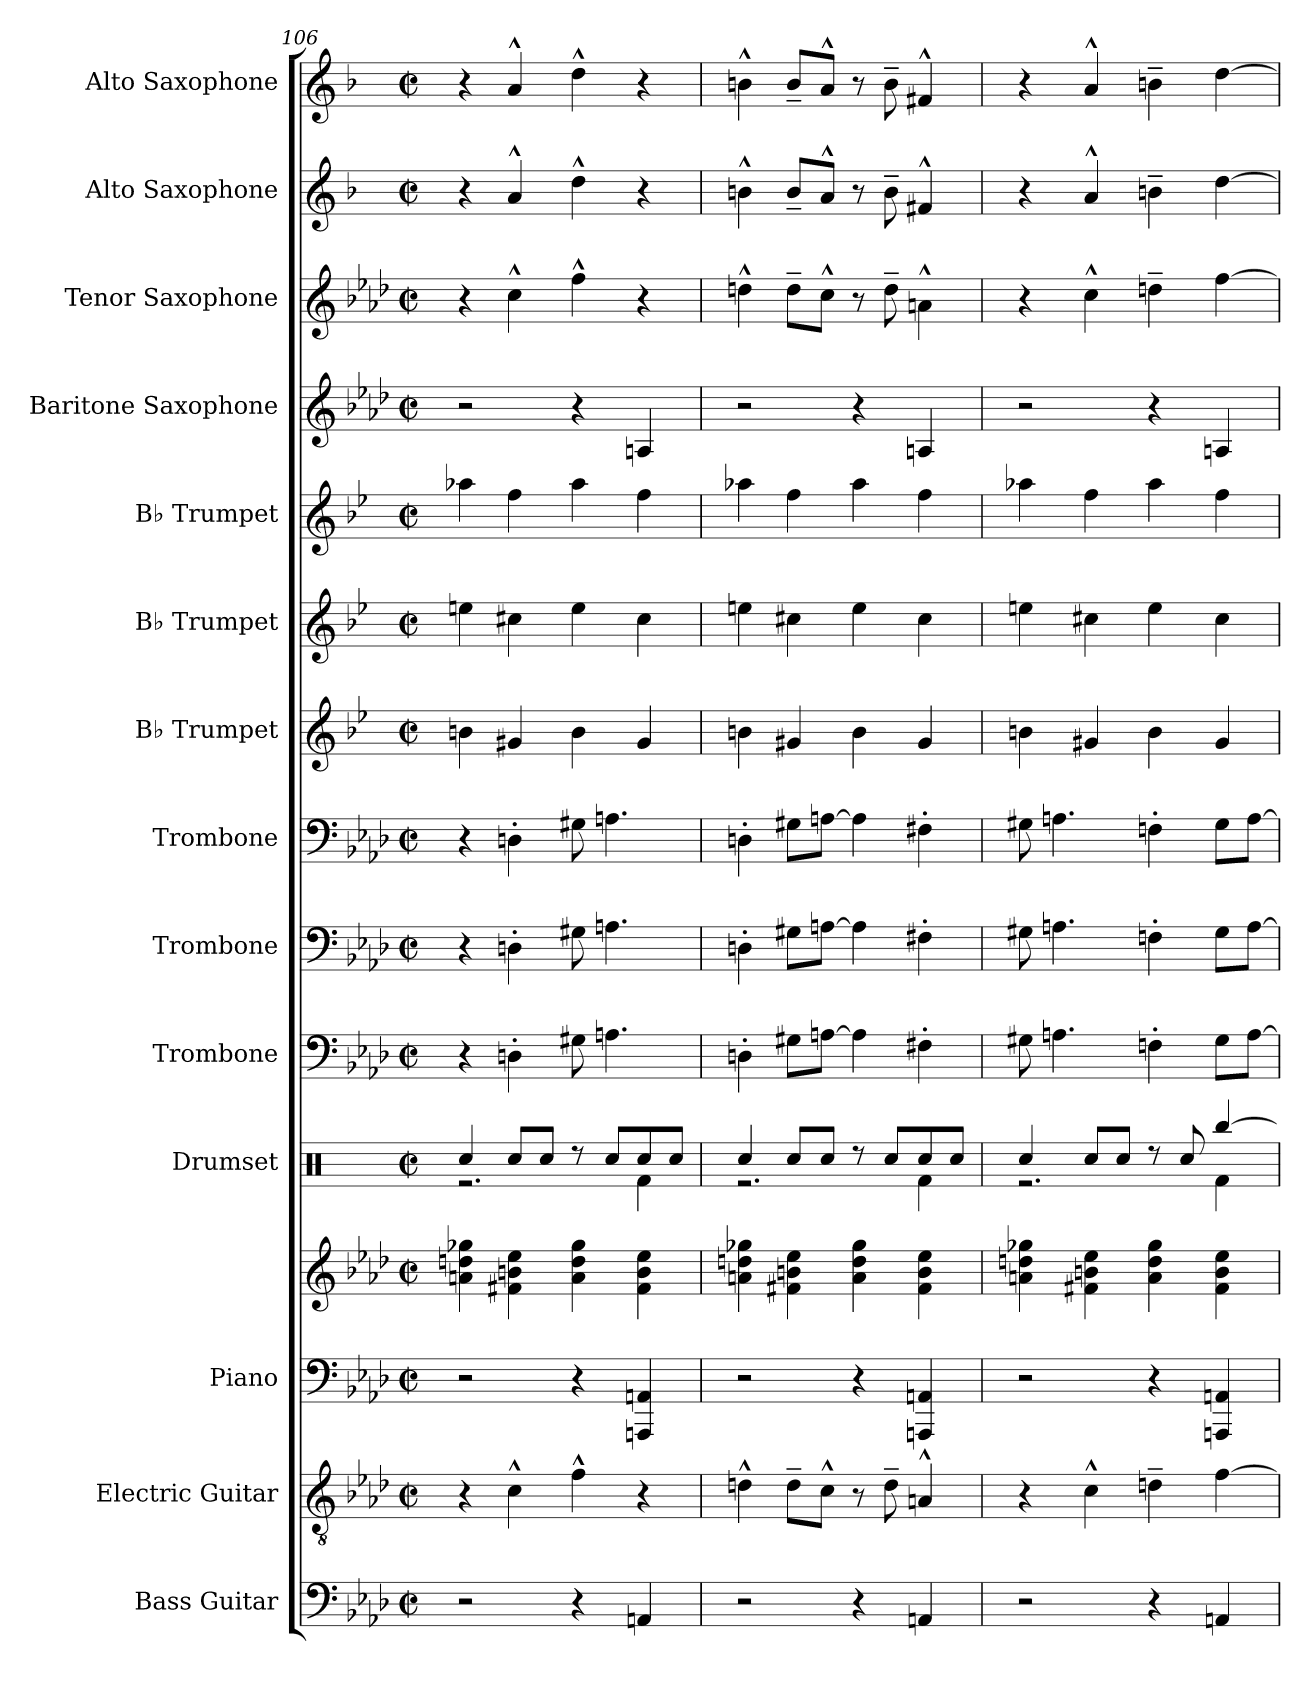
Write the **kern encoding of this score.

**kern	**kern	**kern	**kern	**kern	**kern	**kern	**kern	**kern	**kern	**kern	**kern	**kern	**kern	**kern
*part14	*part13	*part12	*part12	*part11	*part10	*part9	*part8	*part7	*part6	*part5	*part4	*part3	*part2	*part1
*staff15	*staff14	*staff13	*staff12	*staff11	*staff10	*staff9	*staff8	*staff7	*staff6	*staff5	*staff4	*staff3	*staff2	*staff1
*I"Bass Guitar	*I"Electric Guitar	*I"Piano	*	*I"Drumset	*I"Trombone	*I"Trombone	*I"Trombone	*I"B♭ Trumpet	*I"B♭ Trumpet	*I"B♭ Trumpet	*I"Baritone Saxophone	*I"Tenor Saxophone	*I"Alto Saxophone	*I"Alto Saxophone
*I'B. Guit.	*I'El. Guit.	*I'Pno.	*	*I'Drs.	*I'Tbn.	*I'Tbn.	*I'Tbn.	*I'B♭ Tpt.	*I'B♭ Tpt.	*I'B♭ Tpt.	*I'Bar. Sax.	*I'T. Sax.	*I'A. Sax.	*I'A. Sax.
*clefF4	*clefGv2	*clefF4	*clefG2	*clefX	*clefF4	*clefF4	*clefF4	*clefG2	*clefG2	*clefG2	*clefG2	*clefG2	*clefG2	*clefG2
*ITrd7c12	*	*	*	*	*	*	*	*ITrd1c2	*ITrd1c2	*ITrd1c2	*ITrd12c21	*ITrd8c14	*ITrd5c9	*ITrd5c9
*k[b-e-a-d-]	*k[b-e-a-d-]	*k[b-e-a-d-]	*k[b-e-a-d-]	*k[]	*k[b-e-a-d-]	*k[b-e-a-d-]	*k[b-e-a-d-]	*k[b-e-a-d-]	*k[b-e-a-d-]	*k[b-e-a-d-]	*k[b-e-a-d-]	*k[b-e-a-d-]	*k[b-e-a-d-]	*k[b-e-a-d-]
*M2/2	*M2/2	*M2/2	*M2/2	*M2/2	*M2/2	*M2/2	*M2/2	*M2/2	*M2/2	*M2/2	*M2/2	*M2/2	*M2/2	*M2/2
*met(c|)	*met(c|)	*met(c|)	*met(c|)	*met(c|)	*met(c|)	*met(c|)	*met(c|)	*met(c|)	*met(c|)	*met(c|)	*met(c|)	*met(c|)	*met(c|)	*met(c|)
=106	=106	=106	=106	=106	=106	=106	=106	=106	=106	=106	=106	=106	=106	=106
*	*	*	*	*^	*	*	*	*	*	*	*	*	*	*
2r	4r	2r	4an\ 4ddn\ 4gg-X\	4Rcc/	2.r	4r	4r	4r	4an\	4ddn\	4gg-X\	2r	4r	4r	4r
.	4c^^\	.	4f#X\ 4bn\ 4ee-\	8Rcc/L	.	4Dn'\	4Dn'\	4Dn'\	4f#X/	4bn\	4ee-\	.	4c^^\	4c^^/	4c^^/
.	.	.	.	8Rcc/J	.	.	.	.	.	.	.	.	.	.	.
4r	4f^^\	4r	4a\ 4dd\ 4gg-\	8r	.	8G#X\	8G#X\	8G#X\	4a\	4dd\	4gg-\	4r	4f^^\	4f^^\	4f^^\
.	.	.	.	8Rcc/L	.	4.An\	4.An\	4.An\	.	.	.	.	.	.	.
4AAAn/	4r	4AAAn/ 4AAn/	4f#\ 4b\ 4ee-\	8Rcc/	4Rf\	.	.	.	4f#/	4b\	4ee-\	4AAn/	4r	4r	4r
.	.	.	.	8Rcc/J	.	.	.	.	.	.	.	.	.	.	.
=107	=107	=107	=107	=107	=107	=107	=107	=107	=107	=107	=107	=107	=107	=107	=107
2r	4dn^^\	2r	4an\ 4ddn\ 4gg-X\	4Rcc/	2.r	4Dn'\	4Dn'\	4Dn'\	4an\	4ddn\	4gg-X\	2r	4dn^^\	4dn^^\	4dn^^\
.	8d~\L	.	4f#X\ 4bn\ 4ee-\	8Rcc/L	.	8G#X\L	8G#X\L	8G#X\L	4f#X/	4bn\	4ee-\	.	8d~\L	8d~/L	8d~/L
.	8c^^\J	.	.	8Rcc/J	.	[8An\J	[8An\J	[8An\J	.	.	.	.	8c^^\J	8c^^/J	8c^^/J
4r	8r	4r	4a\ 4dd\ 4gg-\	8r	.	4A\]	4A\]	4A\]	4a\	4dd\	4gg-\	4r	8r	8r	8r
.	8d~\	.	.	8Rcc/L	.	.	.	.	.	.	.	.	8d~\	8d~\	8d~\
4AAAn/	4An^^/	4AAAn/ 4AAn/	4f#\ 4b\ 4ee-\	8Rcc/	4Rf\	4F#X'\	4F#X'\	4F#X'\	4f#/	4b\	4ee-\	4AAn/	4An^^\	4An^^/	4An^^/
.	.	.	.	8Rcc/J	.	.	.	.	.	.	.	.	.	.	.
=108	=108	=108	=108	=108	=108	=108	=108	=108	=108	=108	=108	=108	=108	=108	=108
2r	4r	2r	4an\ 4ddn\ 4gg-X\	4Rcc/	2.r	8G#X\	8G#X\	8G#X\	4an\	4ddn\	4gg-X\	2r	4r	4r	4r
.	.	.	.	.	.	4.An\	4.An\	4.An\	.	.	.	.	.	.	.
.	4c^^\	.	4f#X\ 4bn\ 4ee-\	8Rcc/L	.	.	.	.	4f#X/	4bn\	4ee-\	.	4c^^\	4c^^/	4c^^/
.	.	.	.	8Rcc/J	.	.	.	.	.	.	.	.	.	.	.
4r	4dn~\	4r	4a\ 4dd\ 4gg-\	8r	.	4Fn'\	4Fn'\	4Fn'\	4a\	4dd\	4gg-\	4r	4dn~\	4dn~\	4dn~\
.	.	.	.	8Rcc/	.	.	.	.	.	.	.	.	.	.	.
4AAAn/	[4f\	4AAAn/ 4AAn/	4f#\ 4b\ 4ee-\	[4Rbb/	4Rf\	8G#\L	8G#\L	8G#\L	4f#/	4b\	4ee-\	4AAn/	[4f\	[4f\	[4f\
.	.	.	.	.	.	[8A\J	[8A\J	[8A\J	.	.	.	.	.	.	.
*	*	*	*	*v	*v	*	*	*	*	*	*	*	*	*	*
=	=	=	=	=	=	=	=	=	=	=	=	=	=	=
*-	*-	*-	*-	*-	*-	*-	*-	*-	*-	*-	*-	*-	*-	*-
